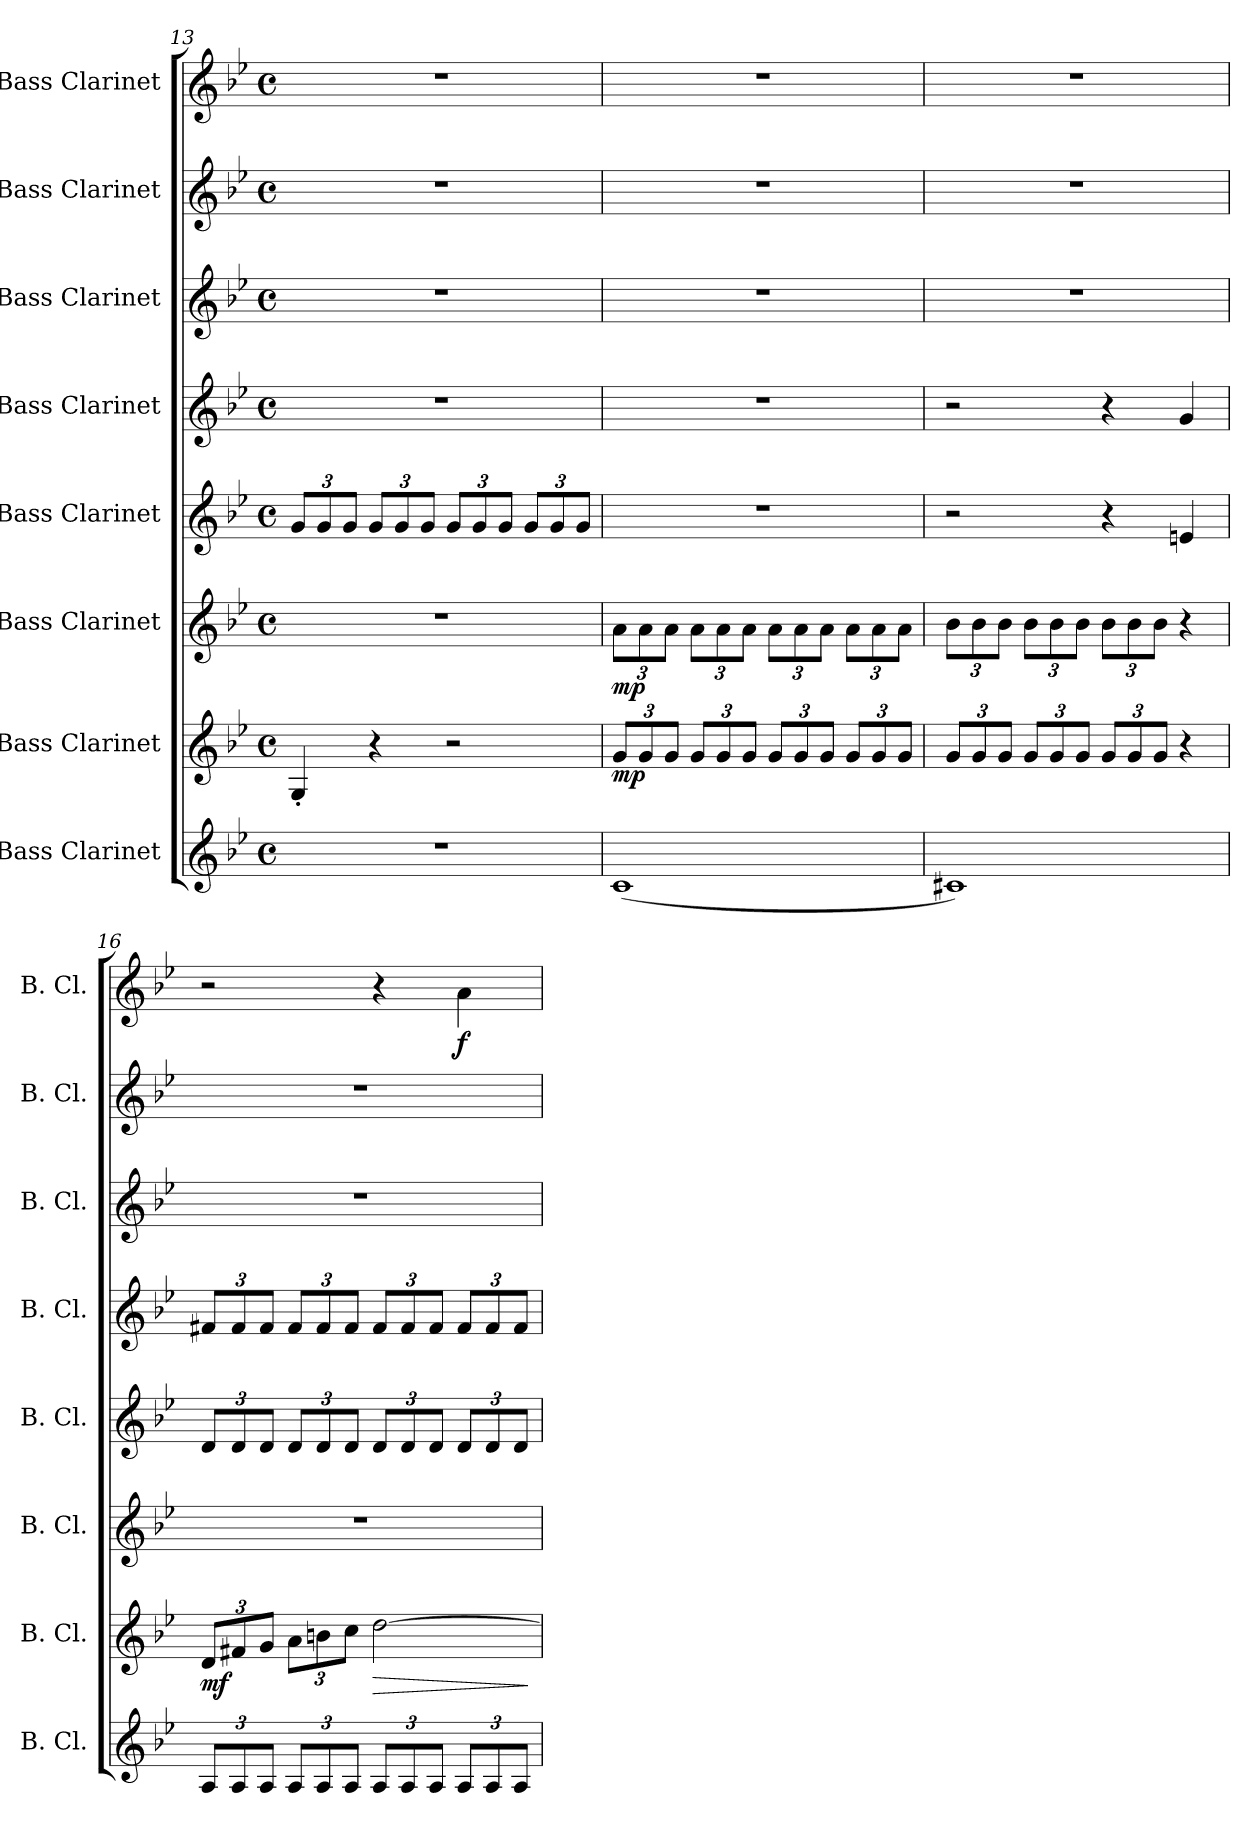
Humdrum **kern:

**kern	**kern	**dynam	**kern	**dynam	**kern	**kern	**kern	**kern	**kern	**dynam
*part8	*part7	*part7	*part6	*part6	*part5	*part4	*part3	*part2	*part1	*part1
*staff8	*staff7	*staff7	*staff6	*staff6	*staff5	*staff4	*staff3	*staff2	*staff1	*staff1
*I"Bass Clarinet	*I"Bass Clarinet	*	*I"Bass Clarinet	*	*I"Bass Clarinet	*I"Bass Clarinet	*I"Bass Clarinet	*I"Bass Clarinet	*I"Bass Clarinet	*
*I'B. Cl.	*I'B. Cl.	*	*I'B. Cl.	*	*I'B. Cl.	*I'B. Cl.	*I'B. Cl.	*I'B. Cl.	*I'B. Cl.	*
*clefG2	*clefG2	*	*clefG2	*	*clefG2	*clefG2	*clefG2	*clefG2	*clefG2	*
*ITrd8c14	*ITrd8c14	*	*ITrd8c14	*	*ITrd8c14	*ITrd8c14	*ITrd8c14	*ITrd8c14	*ITrd8c14	*
*k[b-e-]	*k[b-e-]	*	*k[b-e-]	*	*k[b-e-]	*k[b-e-]	*k[b-e-]	*k[b-e-]	*k[b-e-]	*
*M4/4	*M4/4	*	*M4/4	*	*M4/4	*M4/4	*M4/4	*M4/4	*M4/4	*
*met(c)	*met(c)	*	*met(c)	*	*met(c)	*met(c)	*met(c)	*met(c)	*met(c)	*
*	*	*	*	*	*Xbrackettup	*	*	*	*	*
=13	=13	=13	=13	=13	=13	=13	=13	=13	=13	=13
1r	4GG'/	.	1r	.	12G/L	1r	1r	1r	1r	.
.	.	.	.	.	12G/	.	.	.	.	.
.	.	.	.	.	12G/J	.	.	.	.	.
.	4r	.	.	.	12G/L	.	.	.	.	.
.	.	.	.	.	12G/	.	.	.	.	.
.	.	.	.	.	12G/J	.	.	.	.	.
.	2r	.	.	.	12G/L	.	.	.	.	.
.	.	.	.	.	12G/	.	.	.	.	.
.	.	.	.	.	12G/J	.	.	.	.	.
.	.	.	.	.	12G/L	.	.	.	.	.
.	.	.	.	.	12G/	.	.	.	.	.
.	.	.	.	.	12G/J	.	.	.	.	.
!!LO:PB:g=z
=14	=14	=14	=14	=14	=14	=14	=14	=14	=14	=14
*	*Xbrackettup	*	*Xbrackettup	*	*	*	*	*	*	*
!	!	!LO:DY:b	!	!LO:DY:b	!	!	!	!	!	!
(<1C	12G/L	mp	12A\L	mp	1r	1r	1r	1r	1r	.
.	12G/	.	12A\	.	.	.	.	.	.	.
.	12G/J	.	12A\J	.	.	.	.	.	.	.
.	12G/L	.	12A\L	.	.	.	.	.	.	.
.	12G/	.	12A\	.	.	.	.	.	.	.
.	12G/J	.	12A\J	.	.	.	.	.	.	.
.	12G/L	.	12A\L	.	.	.	.	.	.	.
.	12G/	.	12A\	.	.	.	.	.	.	.
.	12G/J	.	12A\J	.	.	.	.	.	.	.
.	12G/L	.	12A\L	.	.	.	.	.	.	.
.	12G/	.	12A\	.	.	.	.	.	.	.
.	12G/J	.	12A\J	.	.	.	.	.	.	.
=15	=15	=15	=15	=15	=15	=15	=15	=15	=15	=15
1C#X)	12G/L	.	12B-\L	.	2r	2r	1r	1r	1r	.
.	12G/	.	12B-\	.	.	.	.	.	.	.
.	12G/J	.	12B-\J	.	.	.	.	.	.	.
.	12G/L	.	12B-\L	.	.	.	.	.	.	.
.	12G/	.	12B-\	.	.	.	.	.	.	.
.	12G/J	.	12B-\J	.	.	.	.	.	.	.
.	12G/L	.	12B-\L	.	4r	4r	.	.	.	.
.	12G/	.	12B-\	.	.	.	.	.	.	.
.	12G/J	.	12B-\J	.	.	.	.	.	.	.
.	4r	.	4r	.	4En/	4G/	.	.	.	.
=16	=16	=16	=16	=16	=16	=16	=16	=16	=16	=16
*Xbrackettup	*	*	*	*	*	*Xbrackettup	*	*	*	*
!	!	!LO:DY:b	!	!	!	!	!	!	!	!
12AA/L	12D/L	mf	1r	.	12D/L	12F#X/L	1r	1r	2r	.
12AA/	12F#X/	.	.	.	12D/	12F#/	.	.	.	.
12AA/J	12G/J	.	.	.	12D/J	12F#/J	.	.	.	.
12AA/L	12A\L	.	.	.	12D/L	12F#/L	.	.	.	.
12AA/	12Bn\	.	.	.	12D/	12F#/	.	.	.	.
12AA/J	12c\J	.	.	.	12D/J	12F#/J	.	.	.	.
!	!	!LO:HP:b	!	!	!	!	!	!	!	!
12AA/L	[2d\	>	.	.	12D/L	12F#/L	.	.	4r	.
12AA/	.	.	.	.	12D/	12F#/	.	.	.	.
12AA/J	.	.	.	.	12D/J	12F#/J	.	.	.	.
!	!	!	!	!	!	!	!	!	!	!LO:DY:b
12AA/L	.	.	.	.	12D/L	12F#/L	.	.	4A\	f
12AA/	.	.	.	.	12D/	12F#/	.	.	.	.
12AA/J	.	.	.	.	12D/J	12F#/J	.	.	.	.
.	.	]	.	.	.	.	.	.	.	.
=	=	=	=	=	=	=	=	=	=	=
*-	*-	*-	*-	*-	*-	*-	*-	*-	*-	*-
